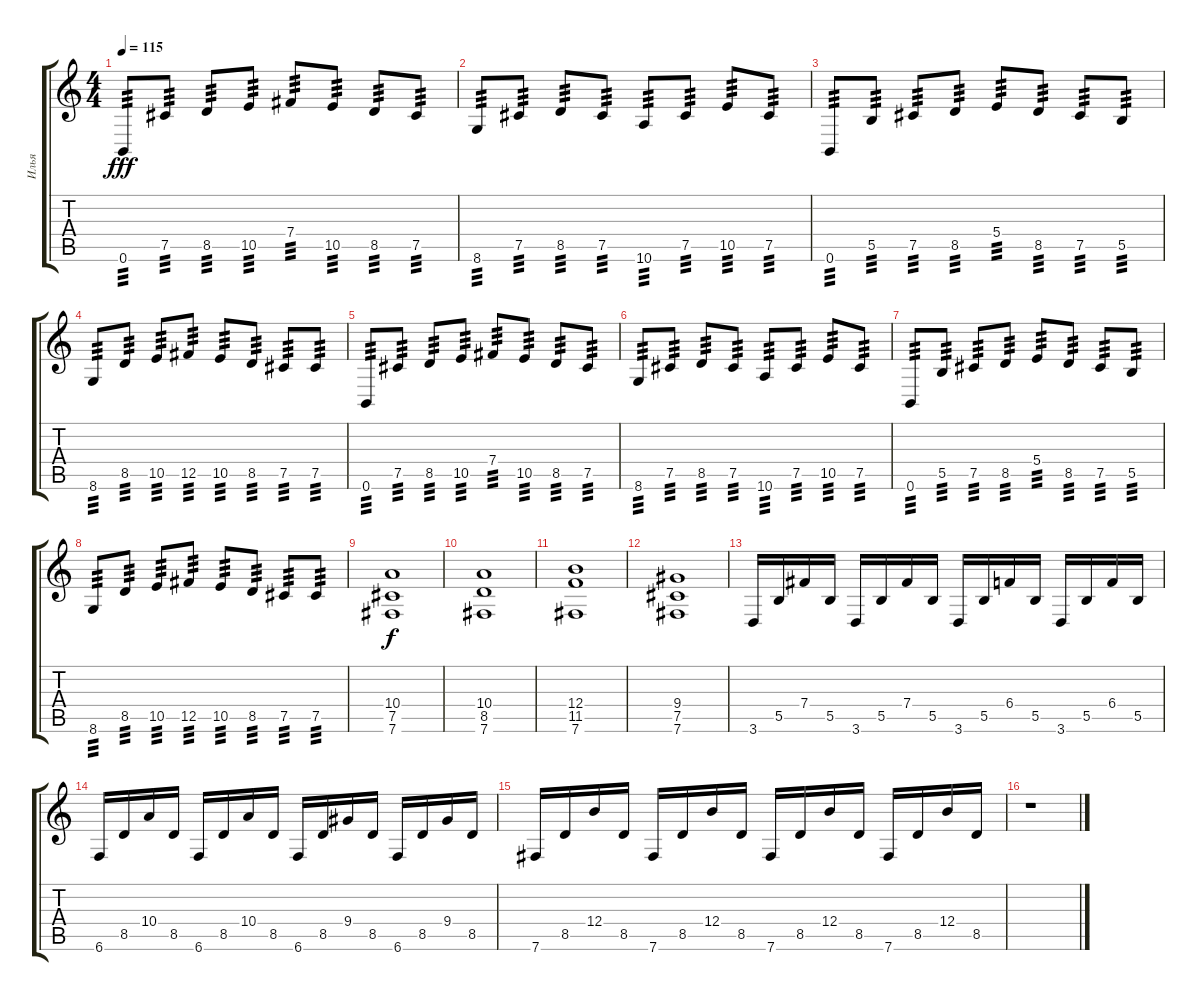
\track ("Илья" "Илья") {instrument distortionguitar}
\staff {score tabs}
\tuning (Db4 Ab3 E3 B2 Gb2 B1) {hide}
\ts (4 4)
\tempo 115
\clef g2
\ks c
0.6.8{tp 3 dy fff} 7.5.8{tp 3} 8.5.8{tp 3} 10.5.8{tp 3} 7.4.8{tp 3} 10.5.8{tp 3} 8.5.8{tp 3} 7.5.8{tp 3} |
8.6.8{tp 3} 7.5.8{tp 3} 8.5.8{tp 3} 7.5.8{tp 3} 10.6.8{tp 3} 7.5.8{tp 3} 10.5.8{tp 3} 7.5.8{tp 3} |
0.6.8{tp 3} 5.5.8{tp 3} 7.5.8{tp 3} 8.5.8{tp 3} 5.4.8{tp 3} 8.5.8{tp 3} 7.5.8{tp 3} 5.5.8{tp 3} |
8.6.8{tp 3} 8.5.8{tp 3} 10.5.8{tp 3} 12.5.8{tp 3} 10.5.8{tp 3} 8.5.8{tp 3} 7.5.8{tp 3} 7.5.8{tp 3} |
0.6.8{tp 3} 7.5.8{tp 3} 8.5.8{tp 3} 10.5.8{tp 3} 7.4.8{tp 3} 10.5.8{tp 3} 8.5.8{tp 3} 7.5.8{tp 3} |
8.6.8{tp 3} 7.5.8{tp 3} 8.5.8{tp 3} 7.5.8{tp 3} 10.6.8{tp 3} 7.5.8{tp 3} 10.5.8{tp 3} 7.5.8{tp 3} |
0.6.8{tp 3} 5.5.8{tp 3} 7.5.8{tp 3} 8.5.8{tp 3} 5.4.8{tp 3} 8.5.8{tp 3} 7.5.8{tp 3} 5.5.8{tp 3} |
8.6.8{tp 3} 8.5.8{tp 3} 10.5.8{tp 3} 12.5.8{tp 3} 10.5.8{tp 3} 8.5.8{tp 3} 7.5.8{tp 3} 7.5.8{tp 3} |
(10.4 7.5 7.6).1{dy f} |
(10.4 8.5 7.6).1 |
(12.4 11.5 7.6).1 |
(9.4 7.5 7.6).1 |
3.6.16 5.5.16 7.4.16 5.5.16 3.6.16 5.5.16 7.4.16 5.5.16 3.6.16 5.5.16 6.4.16 5.5.16 3.6.16 5.5.16 6.4.16 5.5.16 |
6.6.16 8.5.16 10.4.16 8.5.16 6.6.16 8.5.16 10.4.16 8.5.16 6.6.16 8.5.16 9.4.16 8.5.16 6.6.16 8.5.16 9.4.16 8.5.16 |
7.6.16 8.5.16 12.4.16 8.5.16 7.6.16 8.5.16 12.4.16 8.5.16 7.6.16 8.5.16 12.4.16 8.5.16 7.6.16 8.5.16 12.4.16 8.5.16 |
r.1
